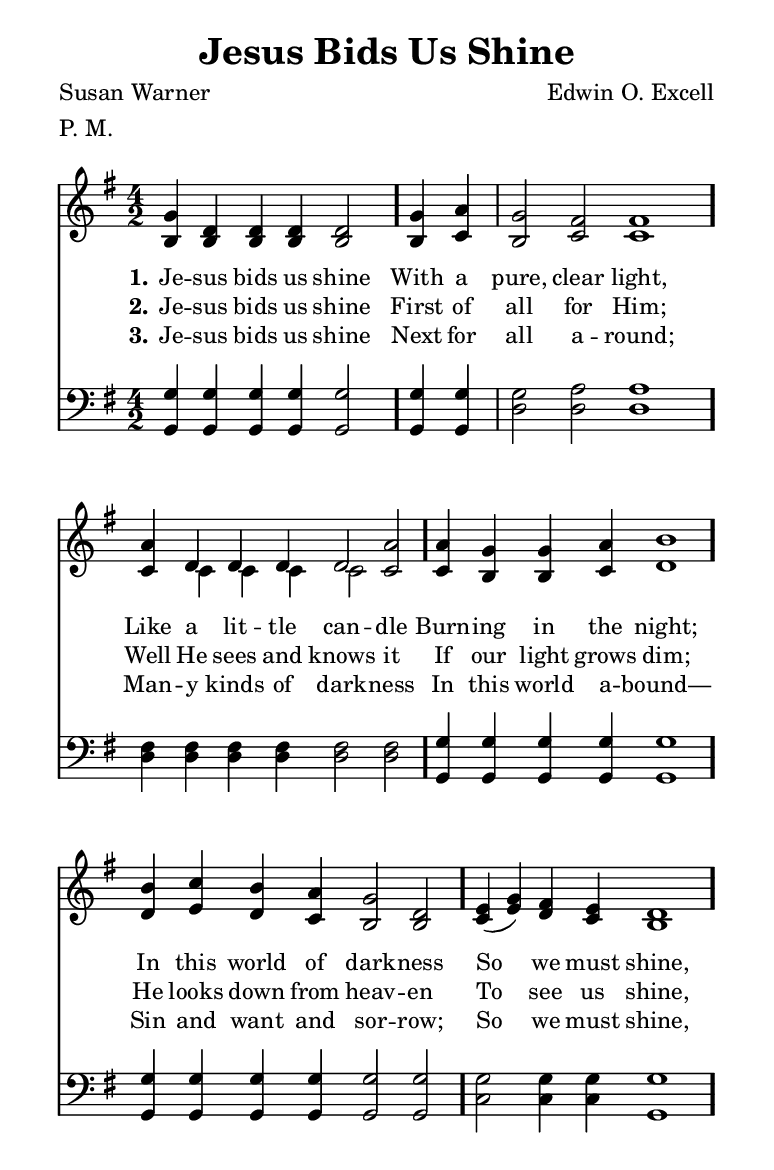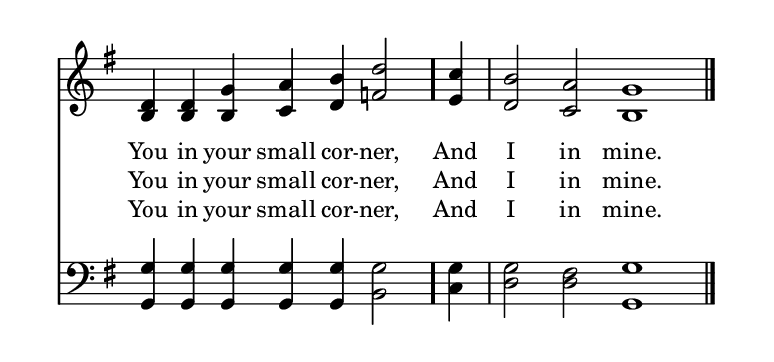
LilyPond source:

\include "common/global.ily"
\paper {
  \include "common/paper.ily"
  ragged-last-bottom = ##t
}

\header{
  %children
  hymnnumber = "341"
  title = "Jesus Bids Us Shine"
  tunename = ""
  meter = "P. M."
  poet = "Susan Warner" % see https://hymnary.org/text/jesus_bids_us_shine_with_a_pure_clear_li
  composer = "Edwin O. Excell" % see https://hymnary.org/tune/jesus_bids_us_shine_excell
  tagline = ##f
}

global = {
  \include "common/overrides.ily"
  \override Staff.TimeSignature.style = #'numbered
  \time 4/2 % original has impossible 3/2
  \override Score.MetronomeMark.transparent = ##t % hide all fermata changes too
  \tempo 4=140
  \key g \major
  \autoBeamOff
}

notesSoprano = {
\global
\relative c'' {

  g4 d d d d2
  g4 a | g2 fis fis1 |
  a4 d, d d d2 a'2 |
  a4 g g a b1 |
  b4 c b a g2 d | \eogbreak
  e4( g) fis e d1 |
  d4 d g a b d2
  c4 | b2 a g1 |

  \bar "|."

}
}

notesAlto = {
\global
\relative e' {

  b4 b b b b2
  b4 c | b2 c c1 |
  c4 c c c c2 c |
  c4 b b c d1 |
  d4 e d c b2 b |
  c4( e) d c b1 |
  b4 b b c d f2
  e4 | d2 c b1 |

}
}

notesTenor = {
\global
\relative a {

  g4 g g g g2
  g4 g | g2 a a1 |
  fis4 fis fis fis fis2 fis |
  g4 g g g g1 |
  g4 g g g g2 g |
  g2 g4 g g1 |
  g4 g g g g g2
  g4 | g2 fis g1 |

}
}

notesBass = {
\global
\relative f, {

  g4 g g g g2
  g4 g | d'2 d d1 |
  d4 d d d d2 d |
  g,4 g g g g1 |
  g4 g g g g2 g |
  c2 c4 c g1 |
  g4 g g g g b2
  c4 | d2 d g,1 |

}
}

wordsA = \lyricmode {
\set stanza = "1."

Je -- sus bids us shine \bar "."
With a pure, clear light, \bar "."
Like a lit -- tle can -- dle \bar "."
Burn -- ing in the night; \bar "."
In this world of dark -- ness \bar "."
So we must shine, \bar "."
You in your small cor -- ner, \bar "."
And I in mine. \bar "."

}

wordsB = \lyricmode {
\set stanza = "2."

Je -- sus bids us shine
First of all for Him;
Well He sees and knows it
If our light grows dim;
He looks down from heav -- en
To see us shine,
You in your small cor -- ner,
And I in mine.

}

wordsC = \lyricmode {
\set stanza = "3."

Je -- sus bids us shine
Next for all a -- round;
Man -- y kinds of dark -- ness
In this world a -- bound—
Sin and want and sor -- row;
So we must shine,
You in your small cor -- ner,
And I in mine.

}

\score {
  \context ChoirStaff <<
    \context Staff = upper <<
      \set Staff.autoBeaming = ##f
      \set ChoirStaff.systemStartDelimiter = #'SystemStartBar
      \set ChoirStaff.printPartCombineTexts = ##f
      \partcombine #'(2 . 11) \notesSoprano \notesAlto
      \context NullVoice = sopranos { \voiceOne << \notesSoprano >> }
      \context Lyrics = one   \lyricsto sopranos \wordsA
      \context Lyrics = two   \lyricsto sopranos \wordsB
      \context Lyrics = three \lyricsto sopranos \wordsC
    >>
    \context Staff = men <<
      \set Staff.autoBeaming = ##f
      \clef bass
      \set ChoirStaff.printPartCombineTexts = ##f
      \partcombine #'(2 . 11) \notesTenor \notesBass
    >>
  >>
  \layout {
    \include "common/layout.ily"
  }
  #(cond ((ly:get-option 'eog-midi-permitted) #{ \midi{
    \include "common/midi.ily"
  } #}))
}

\version "2.19.49"  % necessary for upgrading to future LilyPond versions.

% vi:set et ts=2 sw=2 ai nocindent syntax=lilypond:
